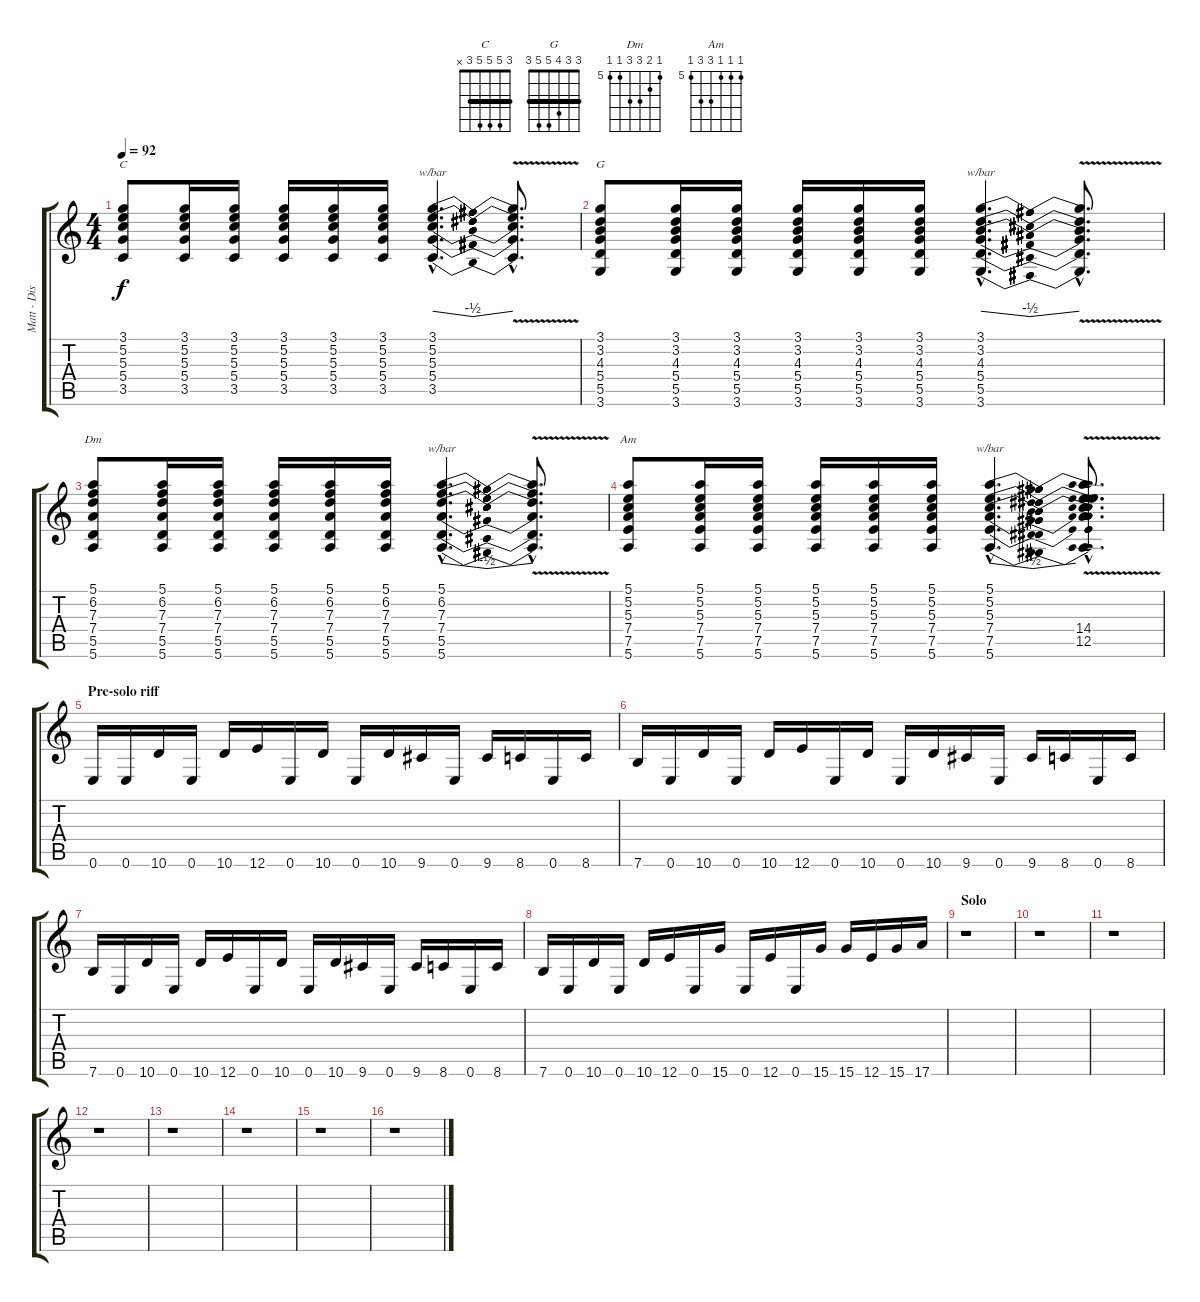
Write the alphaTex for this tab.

\track ("Matt - Distortion" "Matt - Dis") {instrument distortionguitar}
\staff {score tabs}
\tuning (E4 B3 G3 D3 A2 E2) {hide}
\chord ("C" 3 5 5 5 3 x) {barre 3}
\chord ("G" 3 3 4 5 5 3) {barre 3}
\chord ("Dm" 5 6 7 7 5 5) {firstfret 5}
\chord ("Am" 5 5 5 7 7 5) {firstfret 5}
\ts (4 4)
\tempo 92
\clef g2
\ks c
(3.1 5.2 5.3 5.4 3.5).8{ch "C" dy f} (3.1 5.2 5.3 5.4 3.5).16 (3.1 5.2 5.3 5.4 3.5).16 (3.1 5.2 5.3 5.4 3.5).16 (3.1 5.2 5.3 5.4 3.5).16 (3.1 5.2 5.3 5.4 3.5).16 (3.1{hac} 5.2{hac} 5.3{hac} 5.4{hac} 3.5{hac}).4{d tbe (dip default 0 0 30 -2 60 0)} (3.1{v hac t} 5.2{v hac t} 5.3{v hac t} 5.4{v hac t} 3.5{v hac t}).8{d} |
(3.1 3.2 4.3 5.4 5.5 3.6).8{ch "G"} (3.1 3.2 4.3 5.4 5.5 3.6).16 (3.1 3.2 4.3 5.4 5.5 3.6).16 (3.1 3.2 4.3 5.4 5.5 3.6).16 (3.1 3.2 4.3 5.4 5.5 3.6).16 (3.1 3.2 4.3 5.4 5.5 3.6).16 (3.1{hac} 3.2{hac} 4.3{hac} 5.4{hac} 5.5{hac} 3.6{hac}).4{d tbe (dip default 0 0 30 -2 60 0)} (3.1{v hac t} 3.2{v hac t} 4.3{v hac t} 5.4{v hac t} 5.5{v hac t} 3.6{v hac t}).8{d} |
(5.1 6.2 7.3 7.4 5.5 5.6).8{ch "Dm"} (5.1 6.2 7.3 7.4 5.5 5.6).16 (5.1 6.2 7.3 7.4 5.5 5.6).16 (5.1 6.2 7.3 7.4 5.5 5.6).16 (5.1 6.2 7.3 7.4 5.5 5.6).16 (5.1 6.2 7.3 7.4 5.5 5.6).16 (5.1{hac} 6.2{hac} 7.3{hac} 7.4{hac} 5.5{hac} 5.6{hac}).4{d tbe (dip default 0 0 30 -2 60 0)} (5.1{v hac t} 6.2{v hac t} 7.3{v hac t} 7.4{v hac t} 5.5{v hac t} 5.6{v hac t}).8{d} |
(5.1 5.2 5.3 7.4 7.5 5.6).8{ch "Am"} (5.1 5.2 5.3 7.4 7.5 5.6).16 (5.1 5.2 5.3 7.4 7.5 5.6).16 (5.1 5.2 5.3 7.4 7.5 5.6).16 (5.1 5.2 5.3 7.4 7.5 5.6).16 (5.1 5.2 5.3 7.4 7.5 5.6).16 (5.1{hac} 5.2{hac} 5.3{hac} 7.4{hac} 7.5{hac} 5.6{hac}).4{d tbe (dip default 0 0 30 -2 60 0)} (5.1{v hac t} 5.2{v hac t} 5.3{v hac t} 14.4{v hac} 12.5{v hac} 5.6{v hac t}).8{d} |
\section ("" "Pre-solo riff")
0.6.16{volume 11} 0.6.16 10.6.16 0.6.16 10.6.16 12.6.16 0.6.16 10.6.16 0.6.16 10.6.16 9.6.16 0.6.16 9.6.16 8.6.16 0.6.16 8.6.16 |
7.6.16 0.6.16 10.6.16 0.6.16 10.6.16 12.6.16 0.6.16 10.6.16 0.6.16 10.6.16 9.6.16 0.6.16 9.6.16 8.6.16 0.6.16 8.6.16 |
7.6.16 0.6.16 10.6.16 0.6.16 10.6.16 12.6.16 0.6.16 10.6.16 0.6.16 10.6.16 9.6.16 0.6.16 9.6.16 8.6.16 0.6.16 8.6.16 |
7.6.16 0.6.16 10.6.16 0.6.16 10.6.16 12.6.16 0.6.16 15.6.16 0.6.16 12.6.16 0.6.16 15.6.16 15.6.16 12.6.16 15.6.16 17.6.16 |
\section ("" "Solo")
r.1 |
r.1 |
r.1 |
r.1 |
r.1 |
r.1 |
r.1 |
r.1
